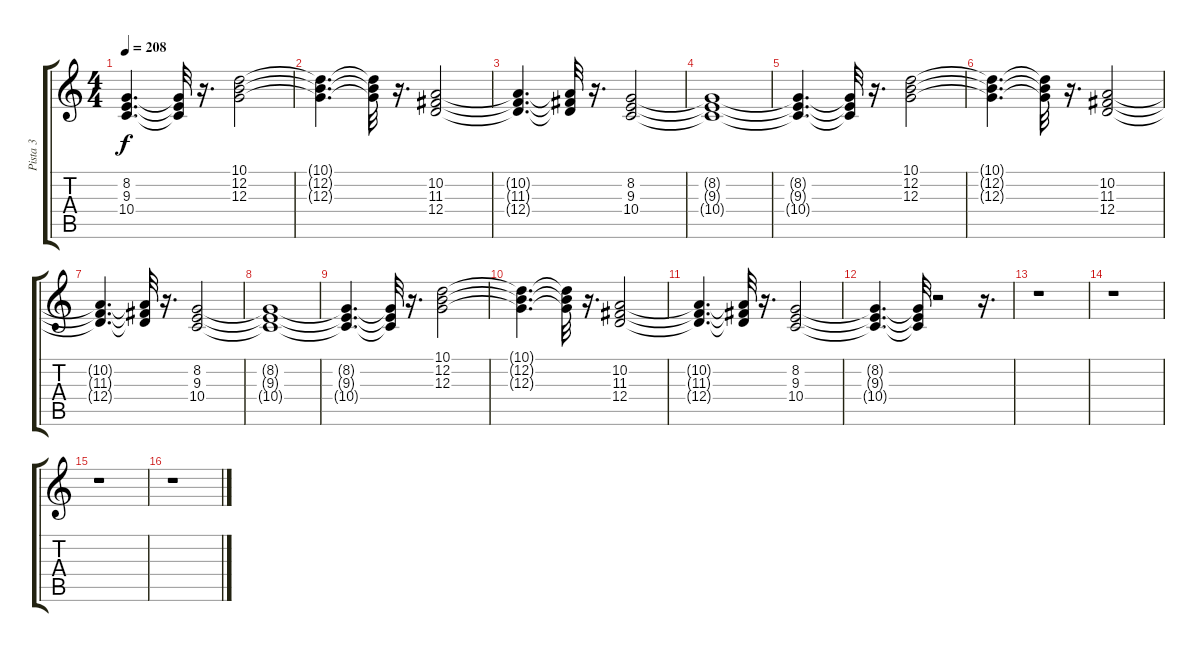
\track ("Pista 3" "Pista 3") {instrument drawbarorgan}
\staff {score tabs}
\tuning (E4 B3 G3 D3 A2 E2) {hide}
\ts (4 4)
\tempo 208
\clef g2
\ks c
(8.2{t} 9.3{t} 10.4{t}).4{d dy f} (8.2{t} 9.3{t} 10.4{t}).32 r.16{d} (10.1 12.2 12.3).2 |
(10.1{t} 12.2{t} 12.3{t}).4{d} (10.1{t} 12.2{t} 12.3{t}).32 r.16{d} (10.2 11.3 12.4).2 |
(10.2{t} 11.3{t} 12.4{t}).4{d} (10.2{t} 11.3{t} 12.4{t}).32 r.16{d} (8.2 9.3 10.4).2 |
(8.2{t} 9.3{t} 10.4{t}).1 |
(8.2{t} 9.3{t} 10.4{t}).4{d} (8.2{t} 9.3{t} 10.4{t}).32 r.16{d} (10.1 12.2 12.3).2 |
(10.1{t} 12.2{t} 12.3{t}).4{d} (10.1{t} 12.2{t} 12.3{t}).32 r.16{d} (10.2 11.3 12.4).2 |
(10.2{t} 11.3{t} 12.4{t}).4{d} (10.2{t} 11.3{t} 12.4{t}).32 r.16{d} (8.2 9.3 10.4).2 |
(8.2{t} 9.3{t} 10.4{t}).1 |
(8.2{t} 9.3{t} 10.4{t}).4{d} (8.2{t} 9.3{t} 10.4{t}).32 r.16{d} (10.1 12.2 12.3).2 |
(10.1{t} 12.2{t} 12.3{t}).4{d} (10.1{t} 12.2{t} 12.3{t}).32 r.16{d} (10.2 11.3 12.4).2 |
(10.2{t} 11.3{t} 12.4{t}).4{d} (10.2{t} 11.3{t} 12.4{t}).32 r.16{d} (8.2 9.3 10.4).2 |
(8.2{t} 9.3{t} 10.4{t}).4{d} (8.2{t} 9.3{t} 10.4{t}).32 r.2 r.16{d} |
r.1 |
r.1 |
r.1 |
r.1
